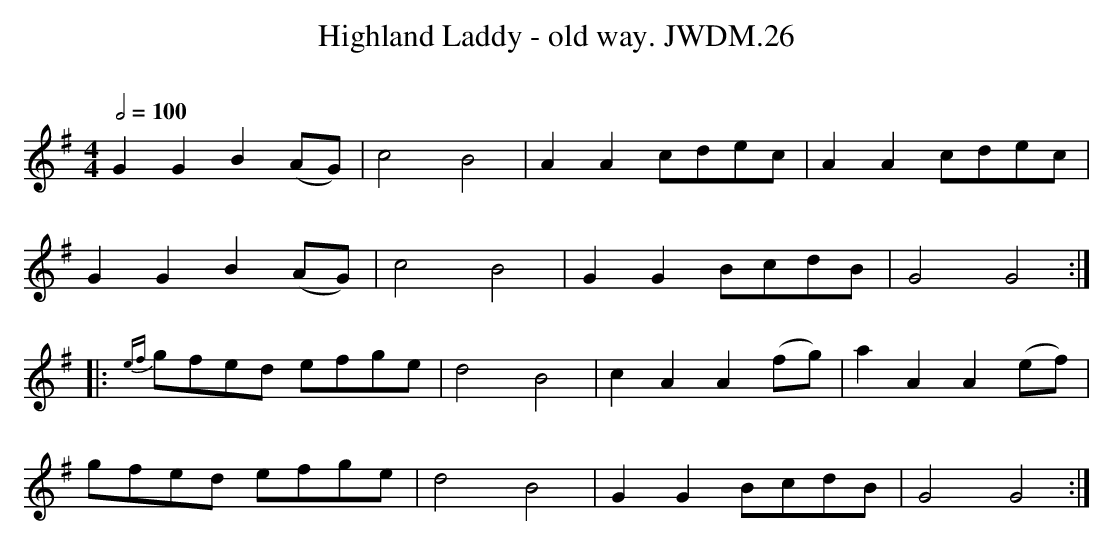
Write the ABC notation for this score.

X:1
T:Highland Laddy - old way. JWDM.26
M:4/4
L:1/4
Q:1/2=100
O:
K:G
GGB  (A/G/)|c2B2|AAc/d/e/c/|AA c/d/e/c/|
GGB (A/G/)|c2B2|GG B/c/d/B/|G2G2:|
|:{ef}g/f/e/d/ e/f/g/e/|d2B2|cAA (f/g/)|aAA (e/f/)|
g/f/e/d/ e/f/g/e/|d2B2|GG B/c/d/B/|G2G2:|
